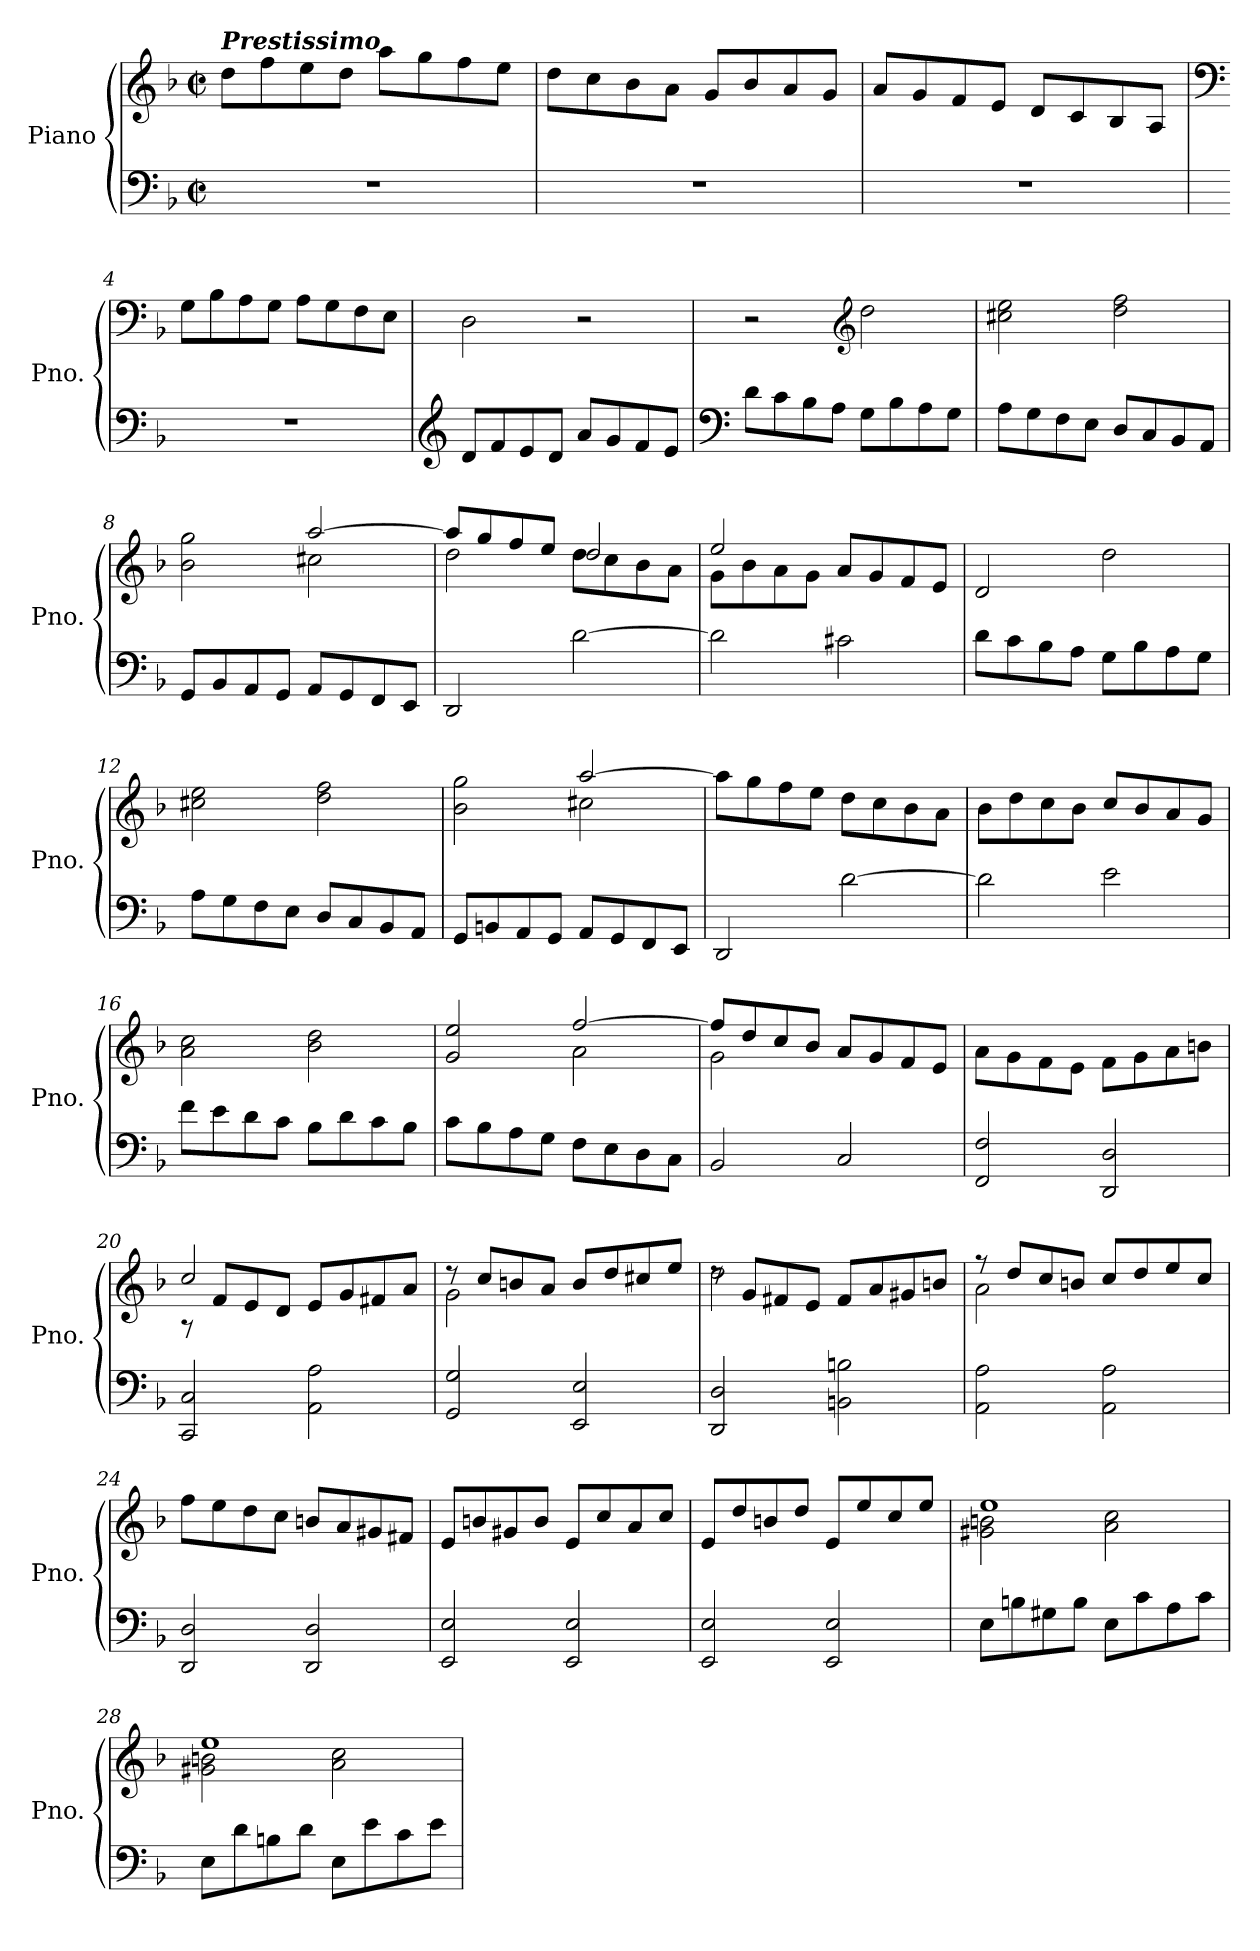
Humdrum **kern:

**kern	**kern
*part1	*part1
*staff2	*staff1
*I"Piano	*
*I'Pno.	*
*clefF4	*clefG2
*k[b-]	*k[b-]
*M2/2	*M2/2
*met(c|)	*met(c|)
*MM300	*MM300
=1	=1
!	!LO:TX:a:Bi:t=Prestissimo
1r	8dd\L
.	8ff\
.	8ee\
.	8dd\J
.	8aa\L
.	8gg\
.	8ff\
.	8ee\J
=2	=2
1r	8dd\L
.	8cc\
.	8b-\
.	8a\J
.	8g/L
.	8b-/
.	8a/
.	8g/J
=3	=3
1r	8a/L
.	8g/
.	8f/
.	8e/J
.	8d/L
.	8c/
.	8B-/
.	8A/J
=4	=4
*	*clefF4
1r	8G\L
.	8B-\
.	8A\
.	8G\J
.	8A\L
.	8G\
.	8F\
.	8E\J
=5	=5
*clefG2	*
8d/L	2D\
8f/	.
8e/	.
8d/J	.
8a/L	2r
8g/	.
8f/	.
8e/J	.
!!LO:LB:g=z
=6	=6
*clefF4	*
8d\L	2r
8c\	.
8B-\	.
8A\J	.
*	*clefG2
8G\L	2dd\
8B-\	.
8A\	.
8G\J	.
=7	=7
8A\L	2cc#X\ 2ee\
8G\	.
8F\	.
8E\J	.
8D/L	2dd\ 2ff\
8C/	.
8BB-/	.
8AA/J	.
=8	=8
*	*^
8GG/L	2b-\ 2gg\	2ryy
8BB-/	.	.
8AA/	.	.
8GG/J	.	.
8AA/L	[2aa/	2cc#X\
8GG/	.	.
8FF/	.	.
8EE/J	.	.
=9	=9	=9
2DD/	8aa/L]	2dd\
.	8gg/	.
.	8ff/	.
.	8ee/J	.
[2d\	8dd\L	2dd/
.	8cc\	.
.	8b-\	.
.	8a\J	.
=10	=10	=10
2d\]	8g\L	2ee/
.	8b-\	.
.	8a\	.
.	8g\J	.
2c#X\	8a/L	2ryy
.	8g/	.
.	8f/	.
.	8e/J	.
*	*v	*v
!!LO:LB:g=z
=11	=11
8d\L	2d/
8c\	.
8B-\	.
8A\J	.
8G\L	2dd\
8B-\	.
8A\	.
8G\J	.
=12	=12
8A\L	2cc#X\ 2ee\
8G\	.
8F\	.
8E\J	.
8D/L	2dd\ 2ff\
8C/	.
8BB-/	.
8AA/J	.
=13	=13
*	*^
8GG/L	2b-\ 2gg\	2ryy
8BBn/	.	.
8AA/	.	.
8GG/J	.	.
8AA/L	[2aa/	2cc#X\
8GG/	.	.
8FF/	.	.
8EE/J	.	.
*	*v	*v
=14	=14
2DD/	8aa\L]
.	8gg\
.	8ff\
.	8ee\J
[2d\	8dd\L
.	8cc\
.	8b-\
.	8a\J
=15	=15
2d\]	8b-\L
.	8dd\
.	8cc\
.	8b-\J
2e\	8cc/L
.	8b-/
.	8a/
.	8g/J
!!LO:LB:g=z
=16	=16
8f\L	2a\ 2cc\
8e\	.
8d\	.
8c\J	.
8B-\L	2b-\ 2dd\
8d\	.
8c\	.
8B-\J	.
=17	=17
*	*^
8c\L	2g/ 2ee/	2ryy
8B-\	.	.
8A\	.	.
8G\J	.	.
8F\L	[2ff/	2a\
8E\	.	.
8D\	.	.
8C\J	.	.
=18	=18	=18
2BB-/	8ff/L]	2g\
.	8dd/	.
.	8cc/	.
.	8b-/J	.
2C/	8a/L	2ryy
.	8g/	.
.	8f/	.
.	8e/J	.
*	*v	*v
=19	=19
2FF/ 2F/	8a\L
.	8g\
.	8f\
.	8e\J
2DD/ 2D/	8f\L
.	8g\
.	8a\
.	8bn\J
=20	=20
*	*^
2CC/ 2C/	8rA	2cc/
.	8f/L	.
.	8e/	.
.	8d/J	.
2AA\ 2A\	8e/L	2ryy
.	8g/	.
.	8f#X/	.
.	8a/J	.
!!LO:LB:g=z	!!
=21	=21	=21
2GG/ 2G/	8r	2g\
.	8cc/L	.
.	8bn/	.
.	8a/J	.
2EE/ 2E/	8b/L	2ryy
.	8dd/	.
.	8cc#X/	.
.	8ee/J	.
=22	=22	=22
2DD/ 2D/	8rdd	2dd\
.	8g/L	.
.	8f#X/	.
.	8e/J	.
2BBn\ 2Bn\	8f#/L	2ryy
.	8a/	.
.	8g#X/	.
.	8bn/J	.
=23	=23	=23
2AA\ 2A\	8r	2a\
.	8dd/L	.
.	8cc/	.
.	8bn/J	.
2AA\ 2A\	8cc/L	2ryy
.	8dd/	.
.	8ee/	.
.	8cc/J	.
*	*v	*v
=24	=24
2DD/ 2D/	8ff\L
.	8ee\
.	8dd\
.	8cc\J
2DD/ 2D/	8bn/L
.	8a/
.	8g#X/
.	8f#X/J
!!LO:PB:g=z
=25	=25
2EE/ 2E/	8e/L
.	8bn/
.	8g#X/
.	8b/J
2EE/ 2E/	8e/L
.	8cc/
.	8a/
.	8cc/J
=26	=26
2EE/ 2E/	8e/L
.	8dd/
.	8bn/
.	8dd/J
2EE/ 2E/	8e/L
.	8ee/
.	8cc/
.	8ee/J
=27	=27
*	*^
8E\L	2g#X\ 2bn\	1ee
8Bn\	.	.
8G#X\	.	.
8B\J	.	.
8E\L	2a\ 2cc\	.
8c\	.	.
8A\	.	.
8c\J	.	.
=28	=28	=28
8E\L	2g#X\ 2bn\	1ee
8d\	.	.
8Bn\	.	.
8d\J	.	.
8E\L	2a\ 2cc\	.
8e\	.	.
8c\	.	.
8e\J	.	.
*	*v	*v
=	=
*-	*-
